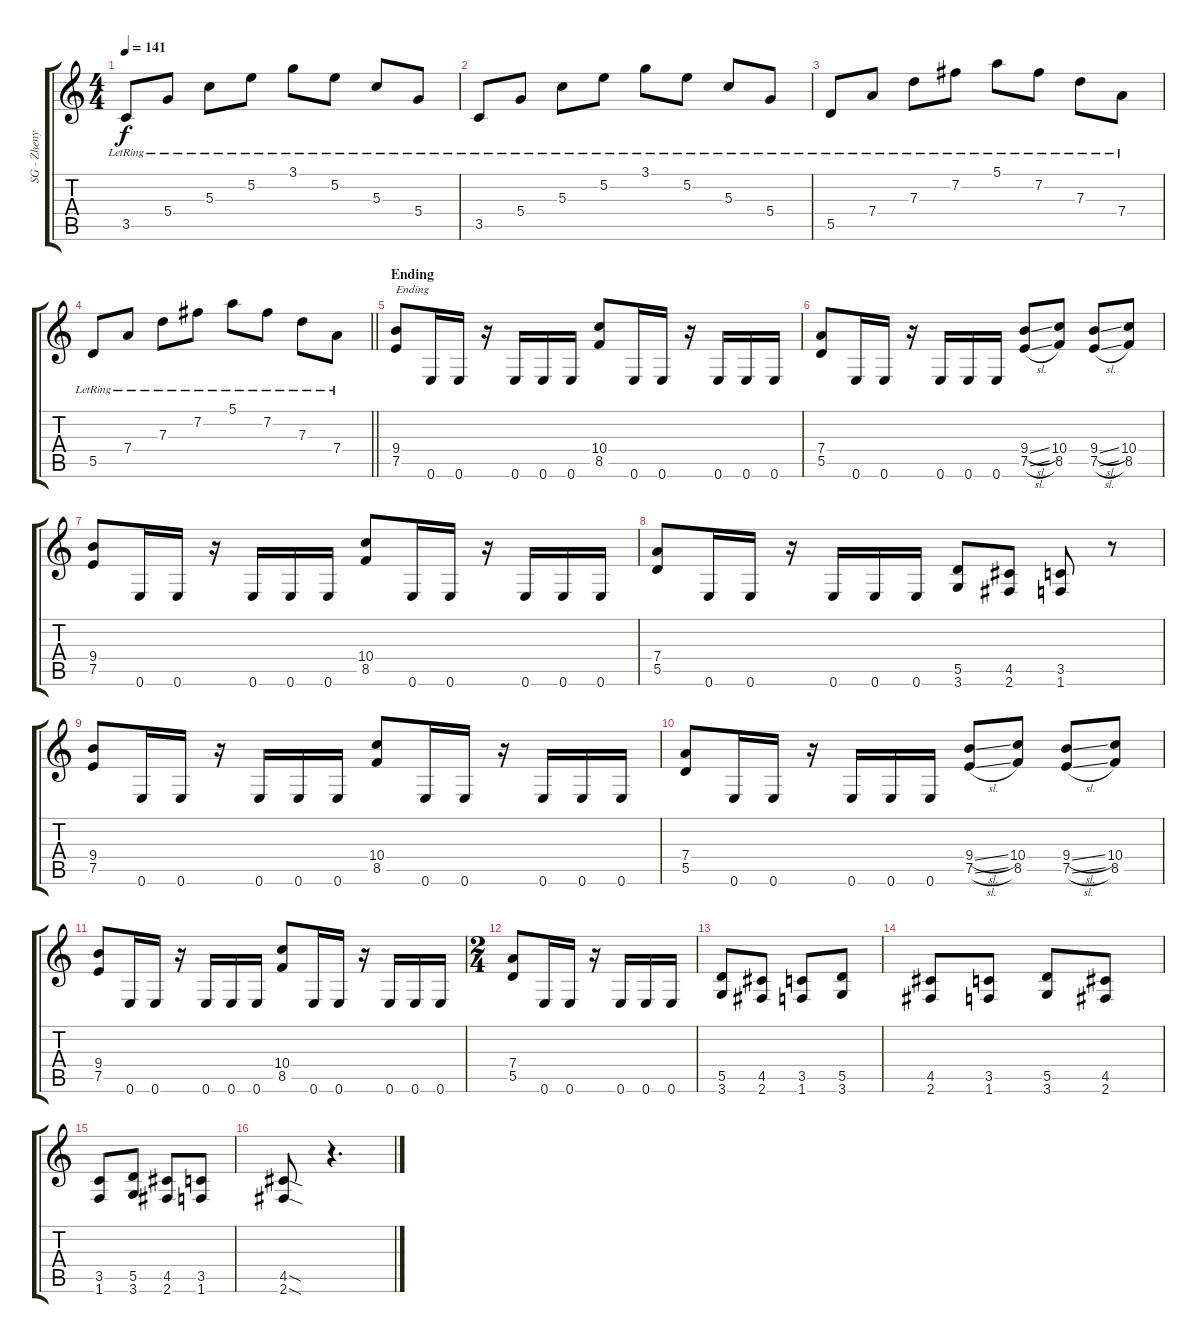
\track ("SG - Zhenya" "SG - Zheny") {instrument overdrivenguitar}
\staff {score tabs}
\tuning (E4 B3 G3 D3 A2 E2) {hide}
\ts (4 4)
\tempo 141
\clef g2
\ks c
3.5{lr}.8{dy f} 5.4{lr}.8 5.3{lr}.8 5.2{lr}.8 3.1{lr}.8 5.2{lr}.8 5.3{lr}.8 5.4{lr}.8 |
3.5{lr}.8 5.4{lr}.8 5.3{lr}.8 5.2{lr}.8 3.1{lr}.8 5.2{lr}.8 5.3{lr}.8 5.4{lr}.8 |
5.5{lr}.8 7.4{lr}.8 7.3{lr}.8 7.2{lr}.8 5.1{lr}.8 7.2{lr}.8 7.3{lr}.8 7.4{lr}.8 |
\barLineRight lightlight
5.5{lr}.8 7.4{lr}.8 7.3{lr}.8 7.2{lr}.8 5.1{lr}.8 7.2{lr}.8 7.3{lr}.8 7.4{lr}.8 |
\section ("" "Ending")
(9.4 7.5).8{txt "Ending" instrument overdrivenguitar} 0.6.16 0.6.16 r.16 0.6.16 0.6.16 0.6.16 (10.4 8.5).8 0.6.16 0.6.16 r.16 0.6.16 0.6.16 0.6.16 |
(7.4 5.5).8 0.6.16 0.6.16 r.16 0.6.16 0.6.16 0.6.16 (9.4{sl} 7.5{sl}).8 (10.4 8.5).8 (9.4{sl} 7.5{sl}).8 (10.4 8.5).8 |
(9.4 7.5).8 0.6.16 0.6.16 r.16 0.6.16 0.6.16 0.6.16 (10.4 8.5).8 0.6.16 0.6.16 r.16 0.6.16 0.6.16 0.6.16 |
(7.4 5.5).8 0.6.16 0.6.16 r.16 0.6.16 0.6.16 0.6.16 (5.5 3.6).8 (4.5 2.6).8 (3.5 1.6).8 r.8 |
(9.4 7.5).8 0.6.16 0.6.16 r.16 0.6.16 0.6.16 0.6.16 (10.4 8.5).8 0.6.16 0.6.16 r.16 0.6.16 0.6.16 0.6.16 |
(7.4 5.5).8 0.6.16 0.6.16 r.16 0.6.16 0.6.16 0.6.16 (9.4{sl} 7.5{sl}).8 (10.4 8.5).8 (9.4{sl} 7.5{sl}).8 (10.4 8.5).8 |
(9.4 7.5).8 0.6.16 0.6.16 r.16 0.6.16 0.6.16 0.6.16 (10.4 8.5).8 0.6.16 0.6.16 r.16 0.6.16 0.6.16 0.6.16 |
\ts (2 4)
(7.4 5.5).8 0.6.16 0.6.16 r.16 0.6.16 0.6.16 0.6.16 |
(5.5 3.6).8 (4.5 2.6).8 (3.5 1.6).8 (5.5 3.6).8 |
(4.5 2.6).8 (3.5 1.6).8 (5.5 3.6).8 (4.5 2.6).8 |
(3.5 1.6).8 (5.5 3.6).8 (4.5 2.6).8 (3.5 1.6).8 |
(4.5{sod} 2.6{sod}).8 r.4{d}
